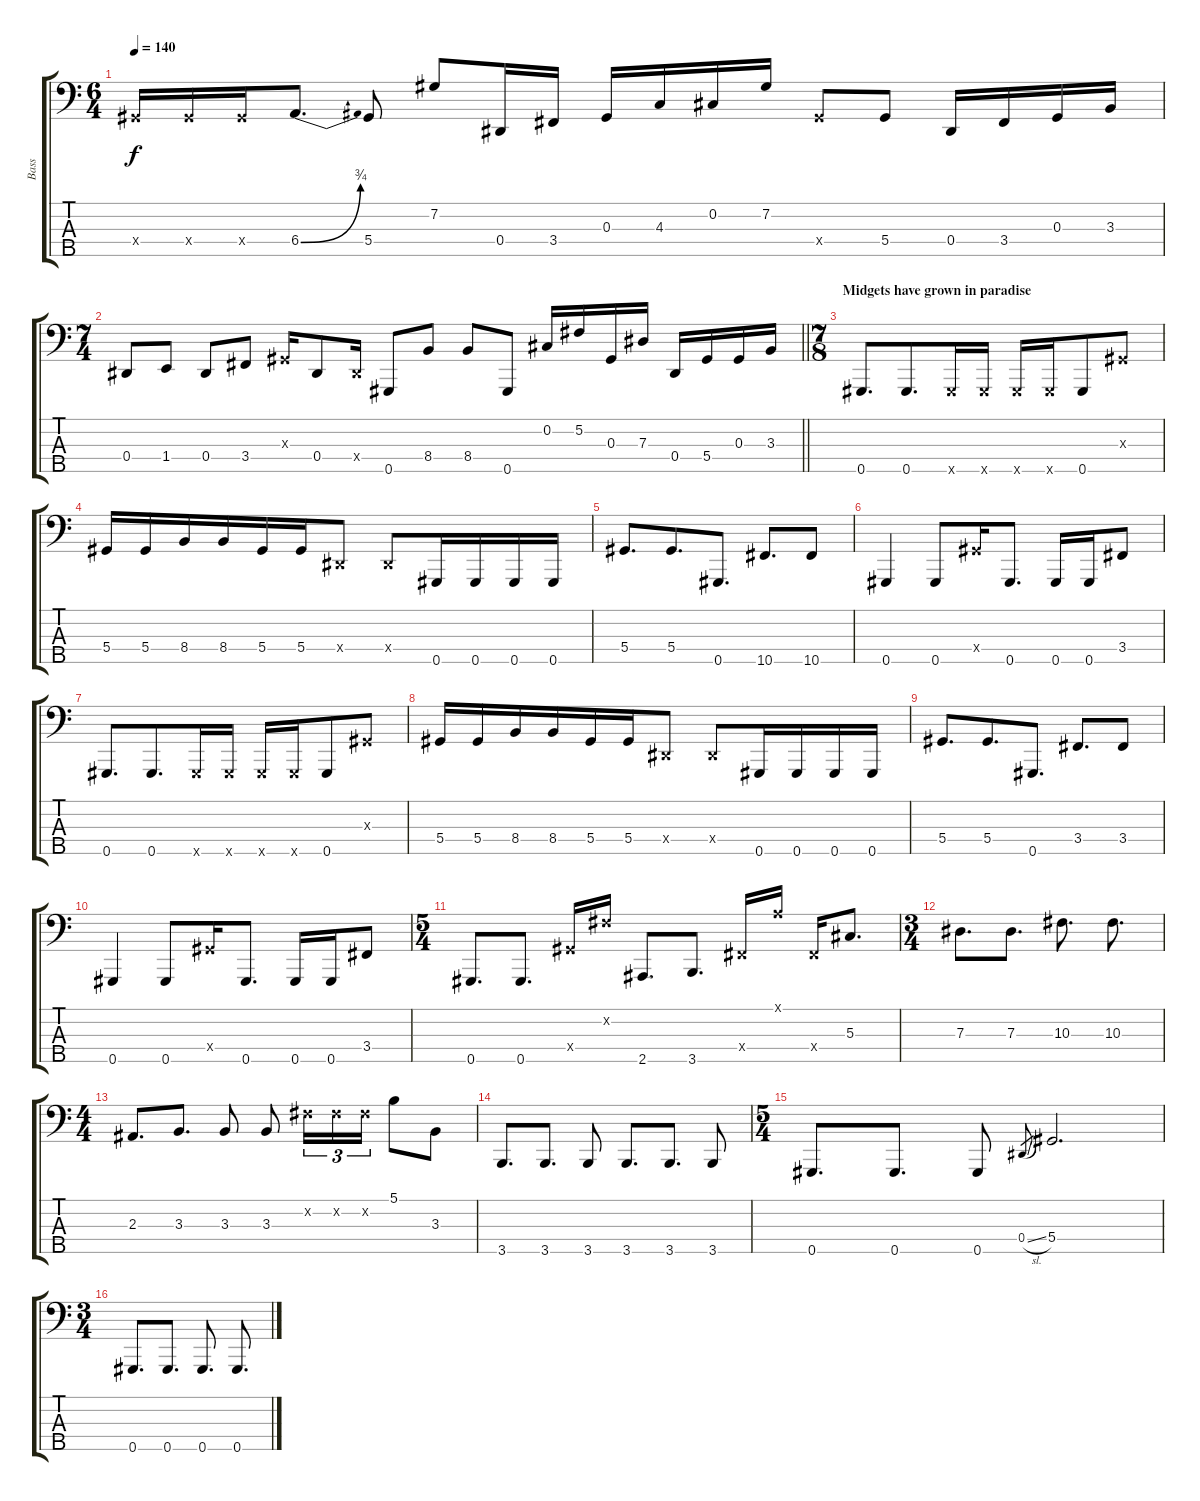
\track ("Bass" "Bass") {instrument slapbass1}
\staff {score tabs}
\tuning (Gb2 Db2 Ab1 Eb1 Ab0) {hide}
\ts (6 4)
\tempo 140
\clef f4
\ks c
5.4{x}.16{dy f} 5.4{x}.16 5.4{x}.16 6.4{be (bend 0 0 60 3)}.8{d} 5.4.8 7.2.8 0.4.16 3.4.16 0.3.16 4.3.16 0.2.16 7.2.16 5.4{x}.8 5.4.8 0.4.16 3.4.16 0.3.16 3.3.16 |
\ts (7 4)
\barLineRight lightlight
0.4.8 1.4.8 0.4.8 3.4.8 0.3{x}.16 0.4.8 0.4{x}.16 0.5.8 8.4.8 8.4.8 0.5.8 0.2.16 5.2.16 0.3.16 7.3.16 0.4.16 5.4.16 0.3.16 3.3.16 |
\ts (7 8)
\section ("" "Midgets have grown in paradise")
0.5.8{d} 0.5.8{d} 0.5{x}.16 0.5{x}.16 0.5{x}.16 0.5{x}.16 0.5.8 0.3{x}.8 |
5.4.16 5.4.16 8.4.16 8.4.16 5.4.16 5.4.16 0.4{x}.8 0.4{x}.8 0.5.16 0.5.16 0.5.16 0.5.16 |
5.4.8{d} 5.4.8{d} 0.5.8{d} 10.5.8{d} 10.5.8 |
0.5.4 0.5.8 5.4{x}.16 0.5.8{d} 0.5.16 0.5.16 3.4.8 |
0.5.8{d} 0.5.8{d} 0.5{x}.16 0.5{x}.16 0.5{x}.16 0.5{x}.16 0.5.8 0.3{x}.8 |
5.4.16 5.4.16 8.4.16 8.4.16 5.4.16 5.4.16 0.4{x}.8 0.4{x}.8 0.5.16 0.5.16 0.5.16 0.5.16 |
5.4.8{d} 5.4.8{d} 0.5.8{d} 3.4.8{d} 3.4.8 |
0.5.4 0.5.8 5.4{x}.16 0.5.8{d} 0.5.16 0.5.16 3.4.8 |
\ts (5 4)
0.5.8{d} 0.5.8{d} 5.4{x}.16 5.2{x}.16 2.5.8{d} 3.5.8{d} 3.4{x}.16 3.1{x}.16 3.4{x}.16 5.3.8{d} |
\ts (3 4)
7.3.8{d} 7.3.8{d} 10.3.8{d} 10.3.8{d} |
\ts (4 4)
2.3.8{d} 3.3.8{d} 3.3.8 3.3.8 5.2{x}.16{tu (3 2)} 5.2{x}.16{tu (3 2)} 5.2{x}.16{tu (3 2)} 5.1.8 3.3.8 |
3.5.8{d} 3.5.8{d} 3.5.8 3.5.8{d} 3.5.8{d} 3.5.8 |
\ts (5 4)
0.5.8{d} 0.5.8{d} 0.5.8 0.4{sl}.8{gr} 5.4.2{d} |
\ts (3 4)
0.5.8{d} 0.5.8{d} 0.5.8{d} 0.5.8{d}
